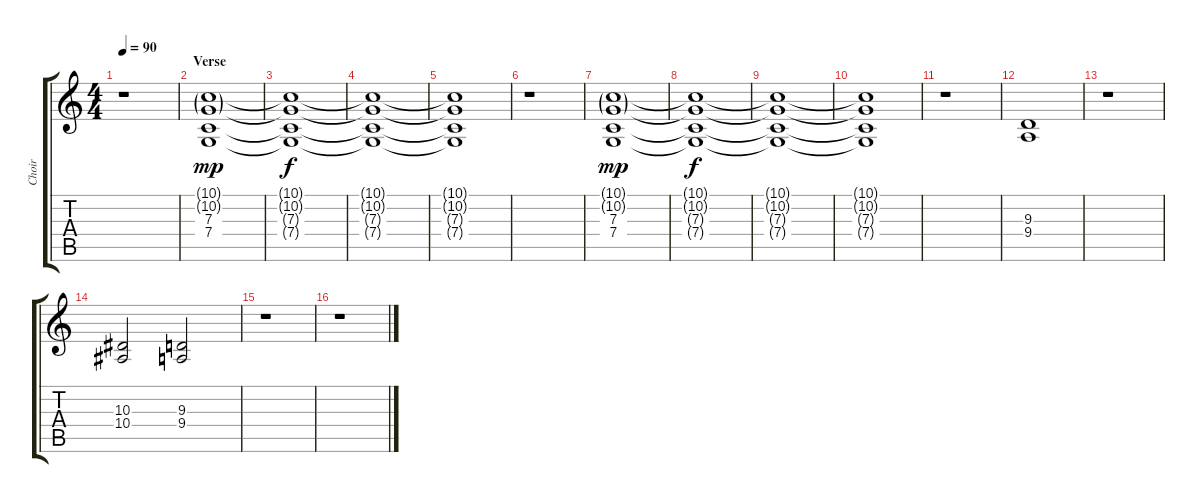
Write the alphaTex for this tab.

\track ("Choir" "Choir") {instrument choiraahs}
\staff {score tabs}
\tuning (D4 A3 F3 C3 G2 D2) {hide}
\ts (4 4)
\tempo 90
\clef g2
\ks c
r.1{dy mp} |
\section ("" "Verse")
(10.1{g} 10.2{g} 7.3 7.4).1 |
(10.1{t} 10.2{t} 7.3{t} 7.4{t}).1{dy f} |
(10.1{t} 10.2{t} 7.3{t} 7.4{t}).1 |
(10.1{t} 10.2{t} 7.3{t} 7.4{t}).1 |
r.1 |
(10.1{g} 10.2{g} 7.3 7.4).1{dy mp} |
(10.1{t} 10.2{t} 7.3{t} 7.4{t}).1{dy f} |
(10.1{t} 10.2{t} 7.3{t} 7.4{t}).1 |
(10.1{t} 10.2{t} 7.3{t} 7.4{t}).1 |
r.1 |
(9.3 9.4).1 |
r.1 |
(10.3 10.4).2 (9.3 9.4).2 |
r.1 |
r.1
